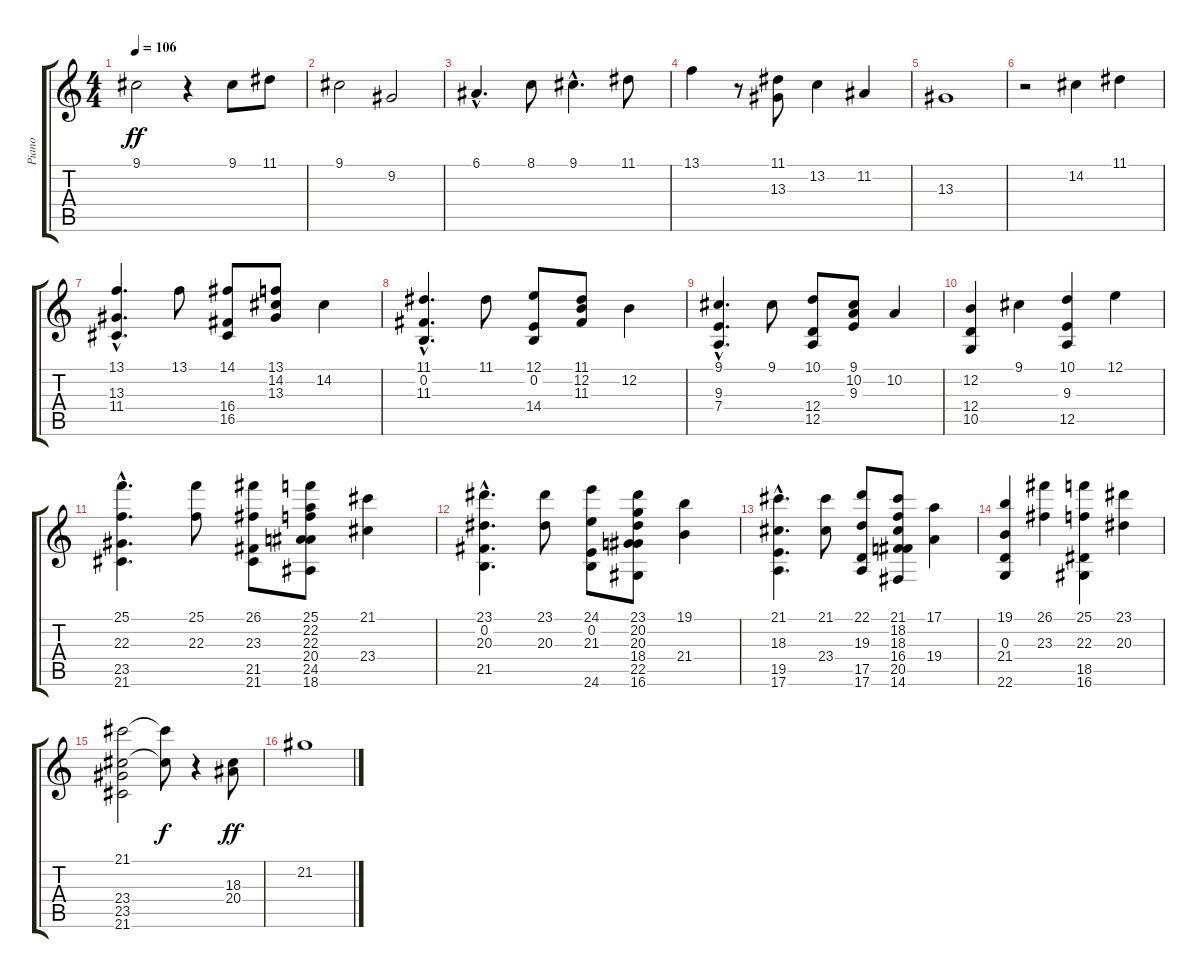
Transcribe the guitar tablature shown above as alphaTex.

\track ("Piano" "Piano") {instrument acousticgrandpiano}
\staff {score tabs}
\tuning (E4 B3 G3 D3 A2 E2) {hide}
\ts (4 4)
\tempo 106
\clef g2
\ks c
9.1.2{dy ff} r.4 9.1.8 11.1.8 |
9.1.2 9.2.2 |
6.1{hac}.4{d} 8.1.8 9.1{hac}.4{d} 11.1.8 |
13.1.4 r.8 (11.1 13.3).8 13.2.4 11.2.4 |
13.3.1 |
r.2 14.2.4 11.1.4 |
(13.1{hac} 13.3 11.4).4{d} 13.1.8 (14.1 16.4 16.5).8 (13.1 14.2 13.3).8 14.2.4 |
(11.1{hac} 0.2 11.3).4{d} 11.1.8 (12.1 0.2 14.4).8 (11.1 12.2 11.3).8 12.2.4 |
(9.1{hac} 9.3 7.4).4{d} 9.1.8 (10.1 12.4 12.5).8 (9.1 10.2 9.3).8 10.2.4 |
(12.2 12.4 10.5).4 9.1.4 (10.1 9.3 12.5).4 12.1.4 |
(25.1{hac} 22.3{hac} 23.5 21.6).4{d} (25.1 22.3).8 (26.1 23.3 21.5 21.6).8 (25.1 22.2 22.3 20.4 24.5 18.6).8 (21.1 23.4).4 |
(23.1{hac} 0.2 20.3{hac} 21.5).4{d} (23.1 20.3).8 (24.1 0.2 21.3 24.6).8 (23.1 20.2 20.3 18.4 22.5 16.6).8 (19.1 21.4).4 |
(21.1{hac} 18.3{hac} 19.5 17.6).4{d} (21.1 23.4).8 (22.1 19.3 17.5 17.6).8 (21.1 18.2 18.3 16.4 20.5 14.6).8 (17.1 19.4).4 |
(19.1 0.3 21.4 22.6).4 (26.1 23.3).4 (25.1 22.3 18.5 16.6).4 (23.1 20.3).4 |
(21.1 23.4 23.5 21.6).2 (21.1{t} 23.4{t}).8{dy f} r.4 (18.3 20.4).8{dy ff} |
21.2.1
